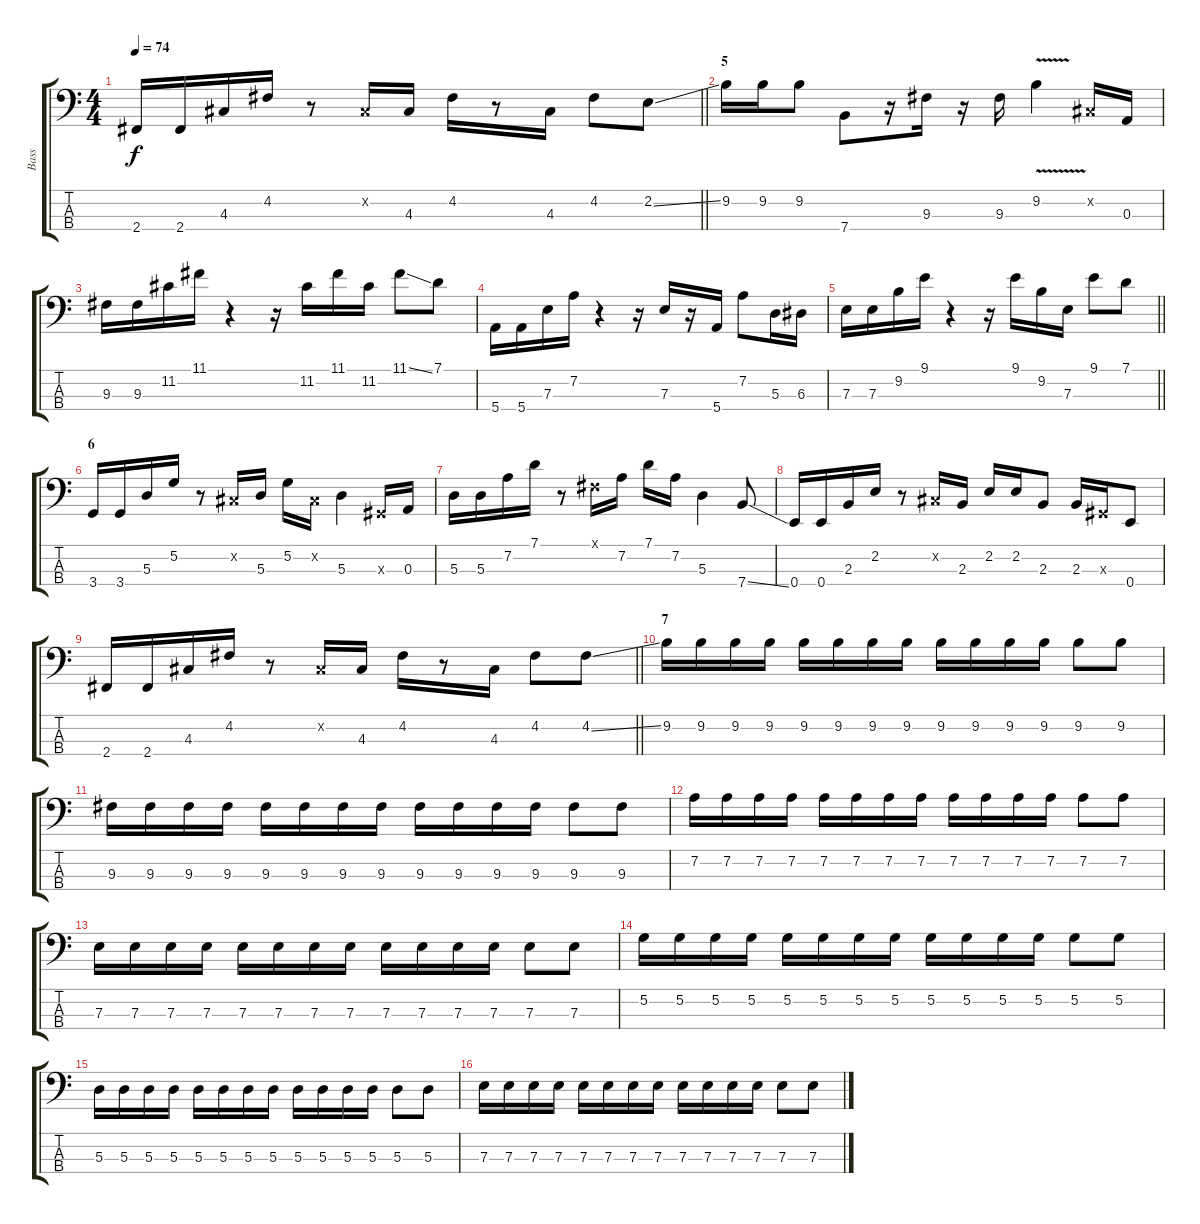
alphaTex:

\track ("Bass" "Bass") {instrument fretlessbass}
\staff {score tabs}
\tuning (G2 D2 A1 E1) {hide}
\ts (4 4)
\tempo 74
\clef f4
\barLineRight lightlight
\ks c
2.4.16{dy f} 2.4.16 4.3.16 4.2.16 r.8 -1.2{x}.16 4.3.16 4.2.16 r.8 4.3.16 4.2.8 2.2{ss}.8 |
\section ("" "5")
9.2.16 9.2.16 9.2.8 7.4.8 r.16 9.3.16 r.16 9.3.16 9.2{v}.4 -1.2{x}.16 0.3.16 |
9.3.16 9.3.16 11.2.16 11.1.16 r.4 r.16 11.2.16 11.1.16 11.2.16 11.1{ss}.8 7.1.8 |
5.4.16 5.4.16 7.3.16 7.2.16 r.4 r.16 7.3.16 r.16 5.4.16 7.2.8 5.3.16 6.3.16 |
\barLineRight lightlight
7.3.16 7.3.16 9.2.16 9.1.16 r.4 r.16 9.1.16 9.2.16 7.3.16 9.1.8 7.1.8 |
\section ("" "6")
3.4.16 3.4.16 5.3.16 5.2.16 r.8 -1.2{x}.16 5.3.16 5.2.16 -1.2{x}.16 5.3.4 -1.3{x}.16 0.3.16 |
5.3.16 5.3.16 7.2.16 7.1.16 r.8 -1.1{x}.16 7.2.16 7.1.16 7.2.16 5.3.4 7.4{ss}.8 |
0.4.16 0.4.16 2.3.16 2.2.16 r.8 -1.2{x}.16 2.3.16 2.2.16 2.2.16 2.3.8 2.3.16 -1.3{x}.16 0.4.8 |
\barLineRight lightlight
2.4.16 2.4.16 4.3.16 4.2.16 r.8 -1.2{x}.16 4.3.16 4.2.16 r.8 4.3.16 4.2.8 4.2{ss}.8 |
\section ("" "7")
9.2.16 9.2.16 9.2.16 9.2.16 9.2.16 9.2.16 9.2.16 9.2.16 9.2.16 9.2.16 9.2.16 9.2.16 9.2.8 9.2.8 |
9.3.16 9.3.16 9.3.16 9.3.16 9.3.16 9.3.16 9.3.16 9.3.16 9.3.16 9.3.16 9.3.16 9.3.16 9.3.8 9.3.8 |
7.2.16 7.2.16 7.2.16 7.2.16 7.2.16 7.2.16 7.2.16 7.2.16 7.2.16 7.2.16 7.2.16 7.2.16 7.2.8 7.2.8 |
7.3.16 7.3.16 7.3.16 7.3.16 7.3.16 7.3.16 7.3.16 7.3.16 7.3.16 7.3.16 7.3.16 7.3.16 7.3.8 7.3.8 |
5.2.16 5.2.16 5.2.16 5.2.16 5.2.16 5.2.16 5.2.16 5.2.16 5.2.16 5.2.16 5.2.16 5.2.16 5.2.8 5.2.8 |
5.3.16 5.3.16 5.3.16 5.3.16 5.3.16 5.3.16 5.3.16 5.3.16 5.3.16 5.3.16 5.3.16 5.3.16 5.3.8 5.3.8 |
7.3.16 7.3.16 7.3.16 7.3.16 7.3.16 7.3.16 7.3.16 7.3.16 7.3.16 7.3.16 7.3.16 7.3.16 7.3.8 7.3.8
